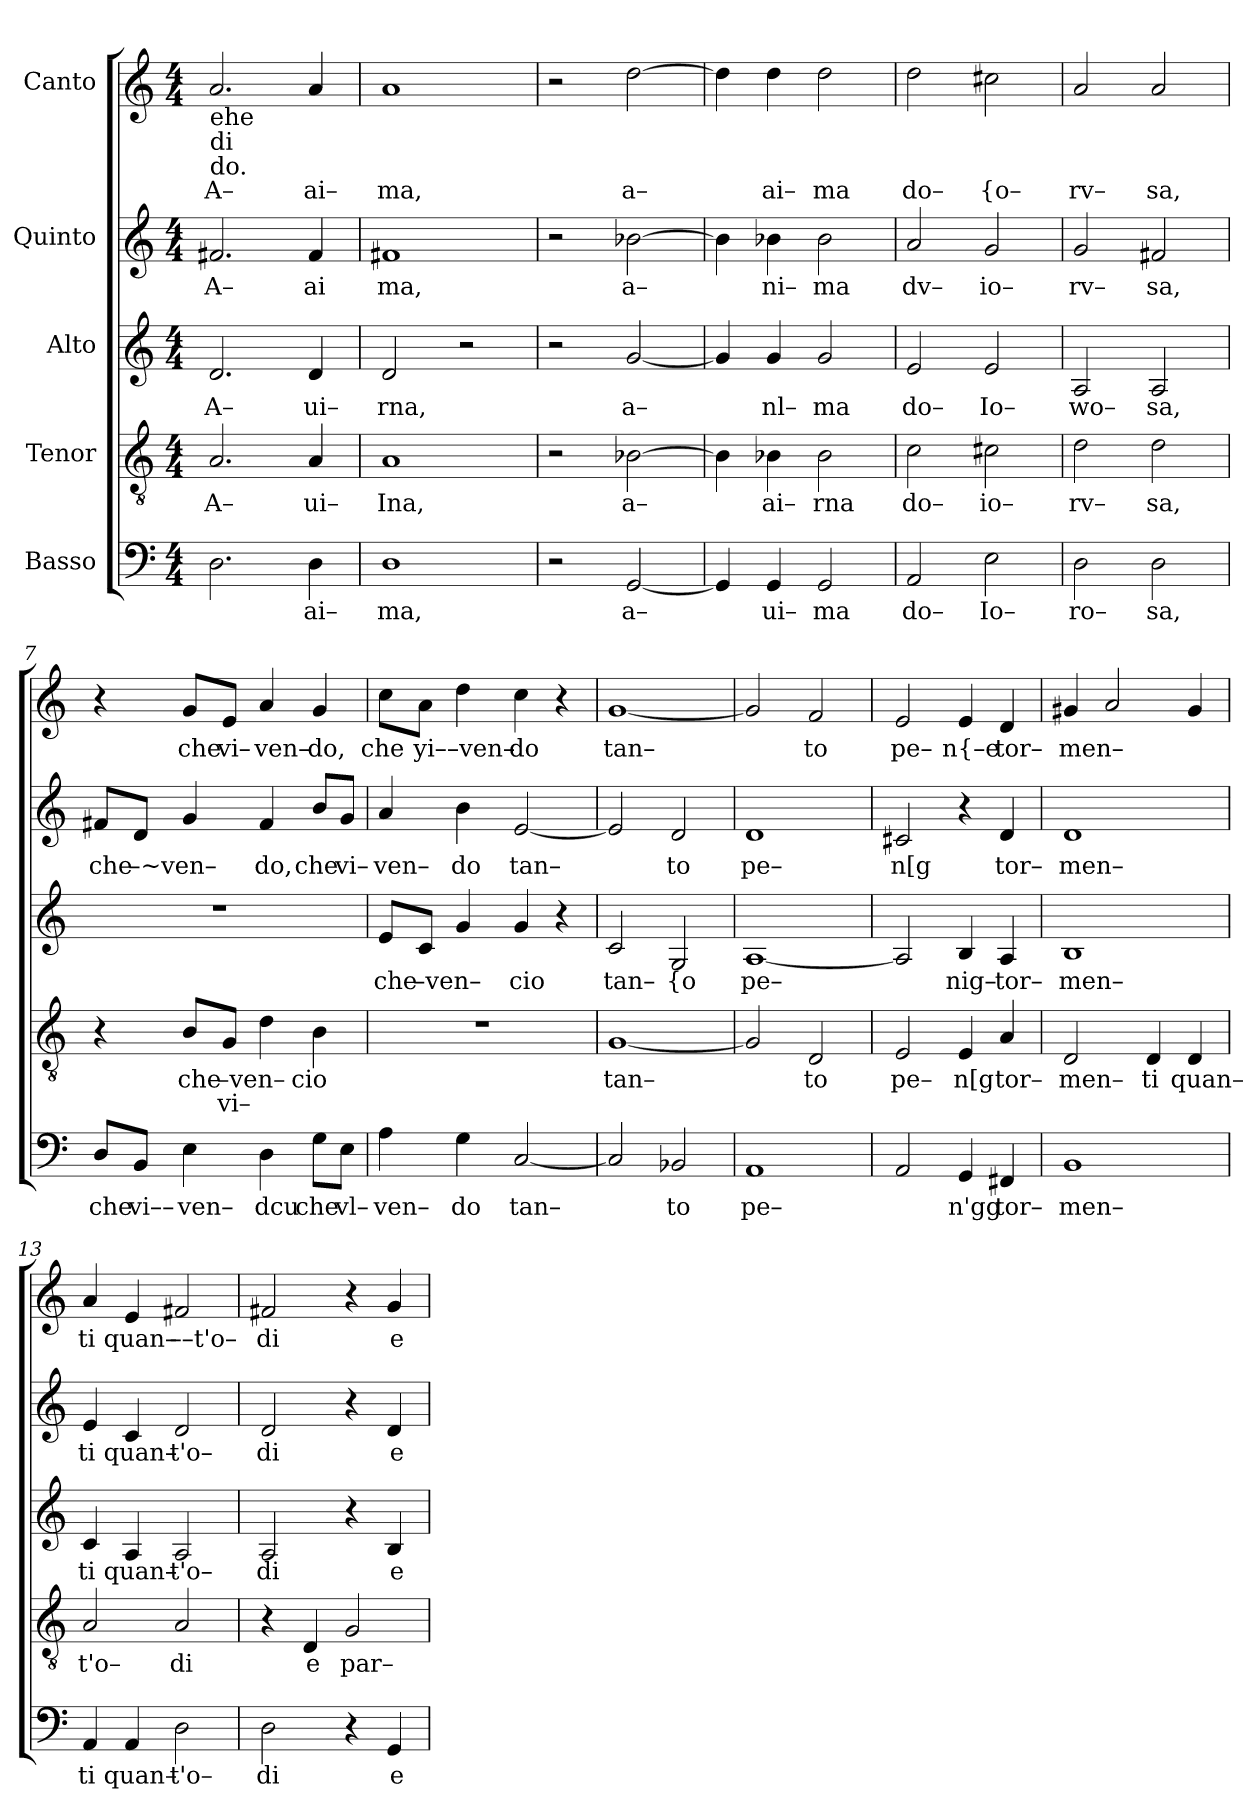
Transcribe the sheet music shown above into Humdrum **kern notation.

**kern	**text	**kern	**text	**text	**kern	**text	**kern	**text	**kern	**text
*part5	*part5	*part4	*part4	*part4	*part3	*part3	*part2	*part2	*part1	*part1
*staff5	*staff5	*staff4	*staff4	*staff4	*staff3	*staff3	*staff2	*staff2	*staff1	*staff1
*I"Basso	*	*I"Tenor	*	*	*I"Alto	*	*I"Quinto	*	*I"Canto	*
*clefF4	*	*clefGv2	*	*	*clefG2	*	*clefG2	*	*clefG2	*
*k[]	*	*k[]	*	*	*k[]	*	*k[]	*	*k[]	*
*M4/4	*	*M4/4	*	*	*M4/4	*	*M4/4	*	*M4/4	*
*MM120	*	*MM120	*	*	*MM120	*	*MM120	*	*MM120	*
=1	=1	=1	=1	=1	=1	=1	=1	=1	=1	=1
!	!	!	!	!	!	!	!	!	!LO:TX:b:t=ehe	!
!	!	!	!	!	!	!	!	!	!LO:TX:b:t=di	!
!	!	!	!	!	!	!	!	!	!LO:TX:b:t=do.	!
!	!	!	!LO:LY:b	!	!	!LO:LY:b	!	!LO:LY:b	!	!LO:LY:b
2.D\	.	2.A/	A–	.	2.d/	A–	2.f#X/	A–	2.a/	A–
!	!LO:LY:b	!	!LO:LY:b	!	!	!LO:LY:b	!	!LO:LY:b	!	!LO:LY:b
4D\	ai–	4A/	ui–	.	4d/	ui–	4f#/	ai	4a/	ai–
=2	=2	=2	=2	=2	=2	=2	=2	=2	=2	=2
!	!LO:LY:b	!	!LO:LY:b	!	!	!LO:LY:b	!	!LO:LY:b	!	!LO:LY:b
1D	ma,	1A	Ina,	.	2d/	rna,	1f#X	ma,	1a	ma,
.	.	.	.	.	2r	.	.	.	.	.
=3	=3	=3	=3	=3	=3	=3	=3	=3	=3	=3
2r	.	2r	.	.	2r	.	2r	.	2r	.
!	!LO:LY:b	!	!LO:LY:b	!	!	!LO:LY:b	!	!LO:LY:b	!	!LO:LY:b
[2GG/	a–	[2B-X\	a–	.	[2g/	a–	[2b-X\	a–	[2dd\	a–
=4	=4	=4	=4	=4	=4	=4	=4	=4	=4	=4
4GG/]	.	4B-\]	.	.	4g/]	.	4b-\]	.	4dd\]	.
!	!LO:LY:b	!	!LO:LY:b	!	!	!LO:LY:b	!	!LO:LY:b	!	!LO:LY:b
4GG/	ui–	4B-X\	ai–	.	4g/	nl–	4b-X\	ni–	4dd\	ai–
!	!LO:LY:b	!	!LO:LY:b	!	!	!LO:LY:b	!	!LO:LY:b	!	!LO:LY:b
2GG/	ma	2B-\	rna	.	2g/	ma	2b-\	ma	2dd\	ma
=5	=5	=5	=5	=5	=5	=5	=5	=5	=5	=5
!	!LO:LY:b	!	!LO:LY:b	!	!	!LO:LY:b	!	!LO:LY:b	!	!LO:LY:b
2AA/	do–	2c\	do–	.	2e/	do–	2a/	dv–	2dd\	do–
!	!LO:LY:b	!	!LO:LY:b	!	!	!LO:LY:b	!	!LO:LY:b	!	!LO:LY:b
2E\	Io–	2c#X\	io–	.	2e/	Io–	2g/	io–	2cc#X\	{o–
=6	=6	=6	=6	=6	=6	=6	=6	=6	=6	=6
!	!LO:LY:b	!	!LO:LY:b	!	!	!LO:LY:b	!	!LO:LY:b	!	!LO:LY:b
2D\	ro–	2d\	rv–	.	2A/	wo–	2g/	rv–	2a/	rv–
!	!LO:LY:b	!	!LO:LY:b	!	!	!LO:LY:b	!	!LO:LY:b	!	!LO:LY:b
2D\	sa,	2d\	sa,	.	2A/	sa,	2f#X/	sa,	2a/	sa,
=7	=7	=7	=7	=7	=7	=7	=7	=7	=7	=7
!	!LO:LY:b	!	!	!	!	!	!	!LO:LY:b	!	!
8D/L	che	4r	.	.	1r	.	8f#X/L	che	4r	.
!	!LO:LY:b	!	!	!	!	!	!	!LO:LY:b	!	!
8BB/J	vi––	.	.	.	.	.	8d/J	–~ven–	.	.
!	!LO:LY:b	!	!LO:LY:b	!	!	!	!	!	!	!LO:LY:b
4E\	ven–	8B/L	che	.	.	.	4g/	.	8g/L	che
!	!	!	!LO:LY:b	!LO:LY:b	!	!	!	!	!	!LO:LY:b
.	.	8G/J	–ven–	vi–	.	.	.	.	8e/J	vi–
!	!LO:LY:b	!	!	!	!	!	!	!LO:LY:b	!	!LO:LY:b
4D\	dcu	4d\	.	.	.	.	4f#/	do,	4a/	ven–
!	!LO:LY:b	!	!LO:LY:b	!	!	!	!	!LO:LY:b	!	!LO:LY:b
8G\L	che	4B\	cio	.	.	.	8b/L	che	4g/	do,
!	!LO:LY:b	!	!	!	!	!	!	!LO:LY:b	!	!
8E\J	vl–	.	.	.	.	.	8g/J	vi–	.	.
=8	=8	=8	=8	=8	=8	=8	=8	=8	=8	=8
!	!LO:LY:b	!	!	!	!	!LO:LY:b	!	!LO:LY:b	!	!LO:LY:b
4A\	ven–	1r	.	.	8e/L	che	4a/	ven–	8cc\L	che
!	!	!	!	!	!	!LO:LY:b	!	!	!	!LO:LY:b
.	.	.	.	.	8c/J	–ven–	.	.	8a\J	yi––ven–
!	!LO:LY:b	!	!	!	!	!	!	!LO:LY:b	!	!
4G\	do	.	.	.	4g/	.	4b\	do	4dd\	.
!	!LO:LY:b	!	!	!	!	!LO:LY:b	!	!LO:LY:b	!	!LO:LY:b
[2C/	tan–	.	.	.	4g/	cio	[2e/	tan–	4cc\	do
.	.	.	.	.	4r	.	.	.	4r	.
=9	=9	=9	=9	=9	=9	=9	=9	=9	=9	=9
!	!	!	!LO:LY:b	!	!	!LO:LY:b	!	!	!	!LO:LY:b
2C/]	.	[1G	tan–	.	2c/	tan–	2e/]	.	[1g	tan–
!	!LO:LY:b	!	!	!	!	!LO:LY:b	!	!LO:LY:b	!	!
2BB-X/	to	.	.	.	2G/	{o	2d/	to	.	.
=10	=10	=10	=10	=10	=10	=10	=10	=10	=10	=10
!	!LO:LY:b	!	!	!	!	!LO:LY:b	!	!LO:LY:b	!	!
1AA	pe–	2G/]	.	.	[1A	pe–	1d	pe–	2g/]	.
!	!	!	!LO:LY:b	!	!	!	!	!	!	!LO:LY:b
.	.	2D/	to	.	.	.	.	.	2f/	to
=11	=11	=11	=11	=11	=11	=11	=11	=11	=11	=11
!	!	!	!LO:LY:b	!	!	!	!	!LO:LY:b	!	!LO:LY:b
2AA/	.	2E/	pe–	.	2A/]	.	2c#X/	n[g	2e/	pe–
!	!LO:LY:b	!	!LO:LY:b	!	!	!LO:LY:b	!	!	!	!LO:LY:b
4GG/	n'gg	4E/	n[g	.	4B/	nig–	4r	.	4e/	n{–e
!	!LO:LY:b	!	!LO:LY:b	!	!	!LO:LY:b	!	!LO:LY:b	!	!LO:LY:b
4FF#X/	tor–	4A/	tor–	.	4A/	tor–	4d/	tor–	4d/	tor–
=12	=12	=12	=12	=12	=12	=12	=12	=12	=12	=12
!	!LO:LY:b	!	!LO:LY:b	!	!	!LO:LY:b	!	!LO:LY:b	!	!LO:LY:b
1BB	men–	2D/	men–	.	1B	men–	1d	men–	4g#X/	men–
.	.	.	.	.	.	.	.	.	2a/	.
!	!	!	!LO:LY:b	!	!	!	!	!	!	!
.	.	4D/	ti	.	.	.	.	.	.	.
!	!	!	!LO:LY:b	!	!	!	!	!	!	!
.	.	4D/	quan–	.	.	.	.	.	4g#/	.
=13	=13	=13	=13	=13	=13	=13	=13	=13	=13	=13
!	!LO:LY:b	!	!LO:LY:b	!	!	!LO:LY:b	!	!LO:LY:b	!	!LO:LY:b
4AA/	ti	2A/	t'o–	.	4c/	ti	4e/	ti	4a/	ti
!	!LO:LY:b	!	!	!	!	!LO:LY:b	!	!LO:LY:b	!	!LO:LY:b
4AA/	quan–	.	.	.	4A/	quan–	4c/	quan–	4e/	quan–
!	!LO:LY:b	!	!LO:LY:b	!	!	!LO:LY:b	!	!LO:LY:b	!	!LO:LY:b
2D\	t'o–	2A/	di	.	2A/	t'o–	2d/	t'o–	2f#X/	––t'o–
=14	=14	=14	=14	=14	=14	=14	=14	=14	=14	=14
!	!LO:LY:b	!	!	!	!	!LO:LY:b	!	!LO:LY:b	!	!LO:LY:b
2D\	di	4r	.	.	2A/	di	2d/	di	2f#X/	di
!	!	!	!LO:LY:b	!	!	!	!	!	!	!
.	.	4D/	e	.	.	.	.	.	.	.
!	!	!	!LO:LY:b	!	!	!	!	!	!	!
4r	.	2G/	par–	.	4r	.	4r	.	4r	.
!	!LO:LY:b	!	!	!	!	!LO:LY:b	!	!LO:LY:b	!	!LO:LY:b
4GG/	e	.	.	.	4B/	e	4d/	e	4g/	e
=	=	=	=	=	=	=	=	=	=	=
*-	*-	*-	*-	*-	*-	*-	*-	*-	*-	*-
